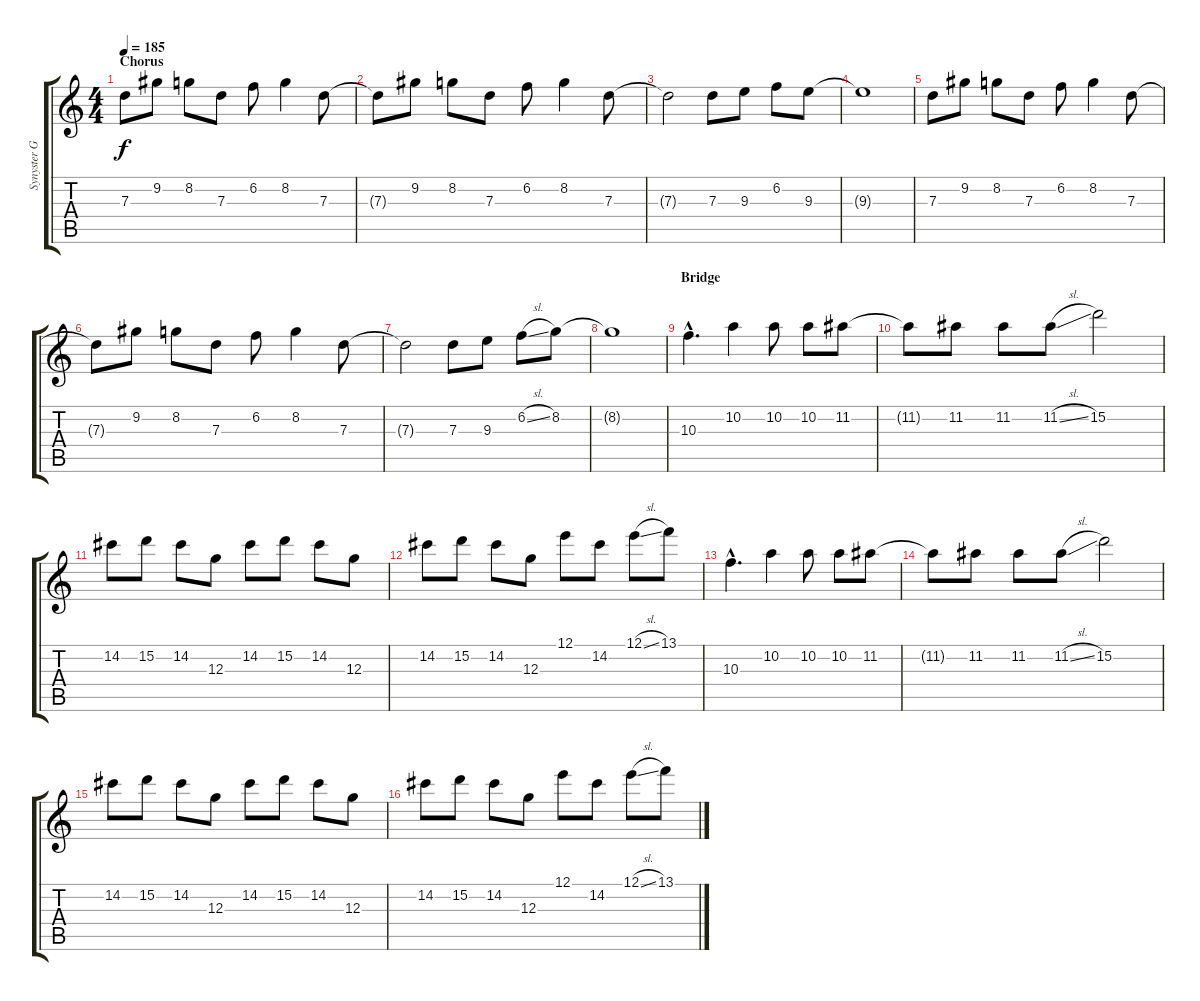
\track ("Synyster Gates" "Synyster G") {instrument distortionguitar}
\staff {score tabs}
\tuning (E4 B3 G3 D3 A2 D2) {hide}
\ts (4 4)
\section ("" "Chorus")
\tempo 185
\clef g2
\ks c
7.3.8{dy f} 9.2.8 8.2.8 7.3.8 6.2.8 8.2.4 7.3.8 |
7.3{t}.8 9.2.8 8.2.8 7.3.8 6.2.8 8.2.4 7.3.8 |
7.3{t}.2 7.3.8 9.3.8 6.2.8 9.3.8 |
9.3{t}.1 |
7.3.8 9.2.8 8.2.8 7.3.8 6.2.8 8.2.4 7.3.8 |
7.3{t}.8 9.2.8 8.2.8 7.3.8 6.2.8 8.2.4 7.3.8 |
7.3{t}.2 7.3.8 9.3.8 6.2{sl}.8 8.2.8 |
8.2{t}.1 |
\section ("" "Bridge")
10.3{hac}.4{d} 10.2.4 10.2.8 10.2.8 11.2.8 |
11.2{t}.8 11.2.8 11.2.8 11.2{sl}.8 15.2.2 |
14.2.8 15.2.8 14.2.8 12.3.8 14.2.8 15.2.8 14.2.8 12.3.8 |
14.2.8 15.2.8 14.2.8 12.3.8 12.1.8 14.2.8 12.1{sl}.8 13.1.8 |
10.3{hac}.4{d} 10.2.4 10.2.8 10.2.8 11.2.8 |
11.2{t}.8 11.2.8 11.2.8 11.2{sl}.8 15.2.2 |
14.2.8 15.2.8 14.2.8 12.3.8 14.2.8 15.2.8 14.2.8 12.3.8 |
14.2.8 15.2.8 14.2.8 12.3.8 12.1.8 14.2.8 12.1{sl}.8 13.1.8
